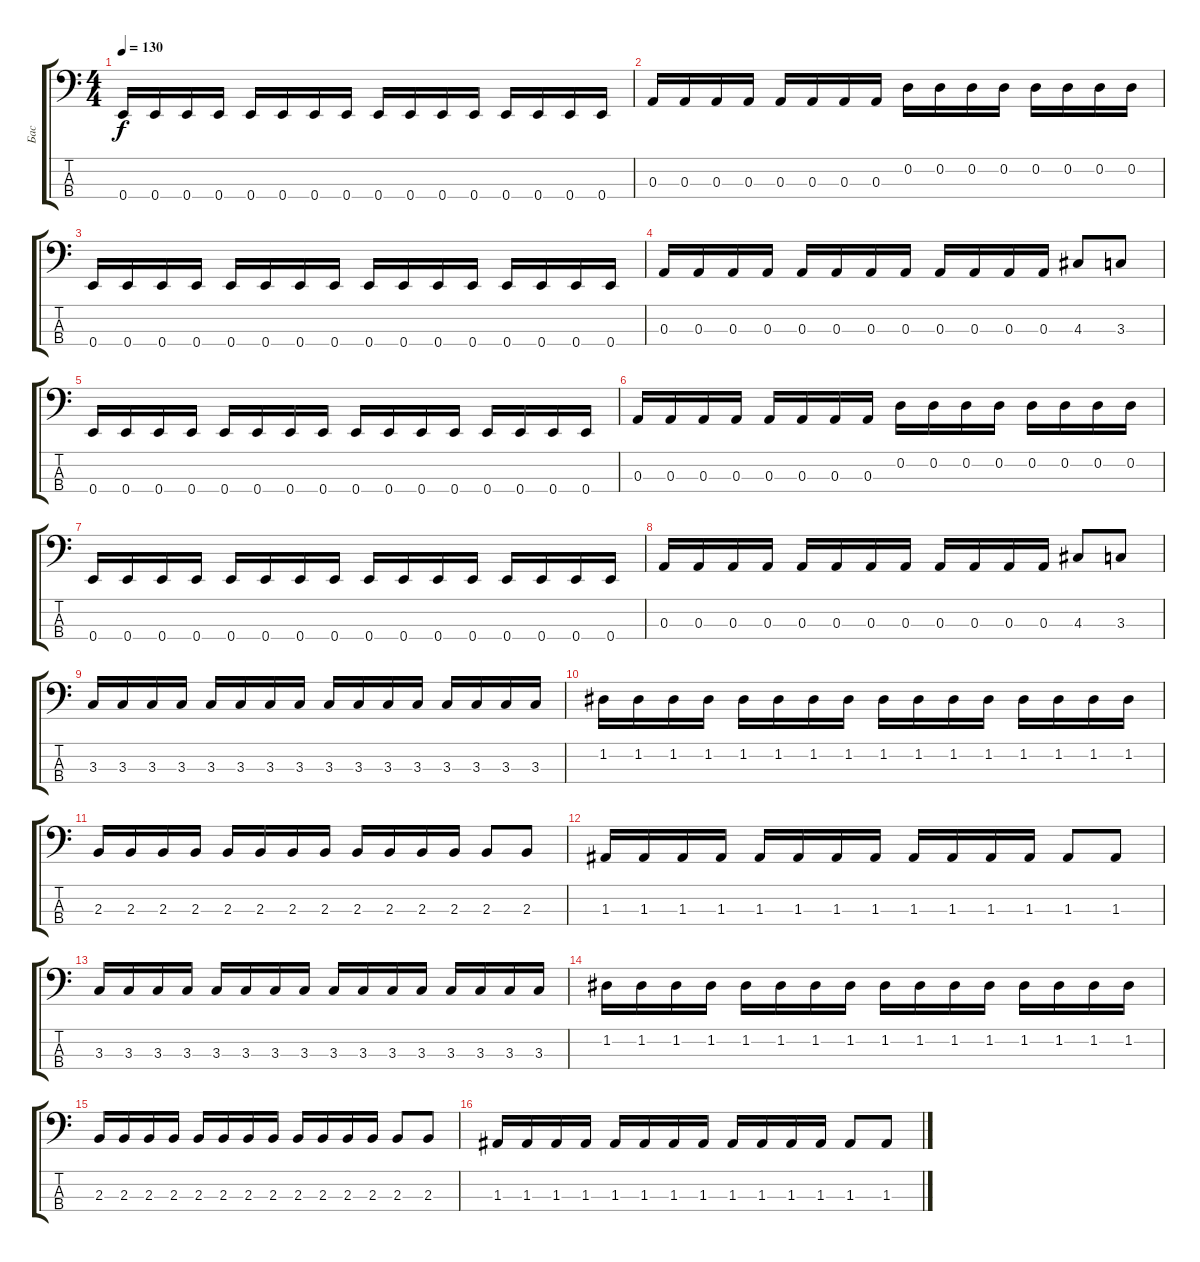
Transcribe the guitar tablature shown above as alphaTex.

\track ("Бас" "Бас") {instrument electricbassfinger}
\staff {score tabs}
\tuning (G2 D2 A1 E1) {hide}
\ts (4 4)
\tempo 130
\clef f4
\ks c
0.4.16{dy f} 0.4.16 0.4.16 0.4.16 0.4.16 0.4.16 0.4.16 0.4.16 0.4.16 0.4.16 0.4.16 0.4.16 0.4.16 0.4.16 0.4.16 0.4.16 |
0.3.16 0.3.16 0.3.16 0.3.16 0.3.16 0.3.16 0.3.16 0.3.16 0.2.16 0.2.16 0.2.16 0.2.16 0.2.16 0.2.16 0.2.16 0.2.16 |
0.4.16 0.4.16 0.4.16 0.4.16 0.4.16 0.4.16 0.4.16 0.4.16 0.4.16 0.4.16 0.4.16 0.4.16 0.4.16 0.4.16 0.4.16 0.4.16 |
0.3.16 0.3.16 0.3.16 0.3.16 0.3.16 0.3.16 0.3.16 0.3.16 0.3.16 0.3.16 0.3.16 0.3.16 4.3.8 3.3.8 |
0.4.16 0.4.16 0.4.16 0.4.16 0.4.16 0.4.16 0.4.16 0.4.16 0.4.16 0.4.16 0.4.16 0.4.16 0.4.16 0.4.16 0.4.16 0.4.16 |
0.3.16 0.3.16 0.3.16 0.3.16 0.3.16 0.3.16 0.3.16 0.3.16 0.2.16 0.2.16 0.2.16 0.2.16 0.2.16 0.2.16 0.2.16 0.2.16 |
0.4.16 0.4.16 0.4.16 0.4.16 0.4.16 0.4.16 0.4.16 0.4.16 0.4.16 0.4.16 0.4.16 0.4.16 0.4.16 0.4.16 0.4.16 0.4.16 |
0.3.16 0.3.16 0.3.16 0.3.16 0.3.16 0.3.16 0.3.16 0.3.16 0.3.16 0.3.16 0.3.16 0.3.16 4.3.8 3.3.8 |
3.3.16 3.3.16 3.3.16 3.3.16 3.3.16 3.3.16 3.3.16 3.3.16 3.3.16 3.3.16 3.3.16 3.3.16 3.3.16 3.3.16 3.3.16 3.3.16 |
1.2.16 1.2.16 1.2.16 1.2.16 1.2.16 1.2.16 1.2.16 1.2.16 1.2.16 1.2.16 1.2.16 1.2.16 1.2.16 1.2.16 1.2.16 1.2.16 |
2.3.16 2.3.16 2.3.16 2.3.16 2.3.16 2.3.16 2.3.16 2.3.16 2.3.16 2.3.16 2.3.16 2.3.16 2.3.8 2.3.8 |
1.3.16 1.3.16 1.3.16 1.3.16 1.3.16 1.3.16 1.3.16 1.3.16 1.3.16 1.3.16 1.3.16 1.3.16 1.3.8 1.3.8 |
3.3.16 3.3.16 3.3.16 3.3.16 3.3.16 3.3.16 3.3.16 3.3.16 3.3.16 3.3.16 3.3.16 3.3.16 3.3.16 3.3.16 3.3.16 3.3.16 |
1.2.16 1.2.16 1.2.16 1.2.16 1.2.16 1.2.16 1.2.16 1.2.16 1.2.16 1.2.16 1.2.16 1.2.16 1.2.16 1.2.16 1.2.16 1.2.16 |
2.3.16 2.3.16 2.3.16 2.3.16 2.3.16 2.3.16 2.3.16 2.3.16 2.3.16 2.3.16 2.3.16 2.3.16 2.3.8 2.3.8 |
1.3.16 1.3.16 1.3.16 1.3.16 1.3.16 1.3.16 1.3.16 1.3.16 1.3.16 1.3.16 1.3.16 1.3.16 1.3.8 1.3.8
